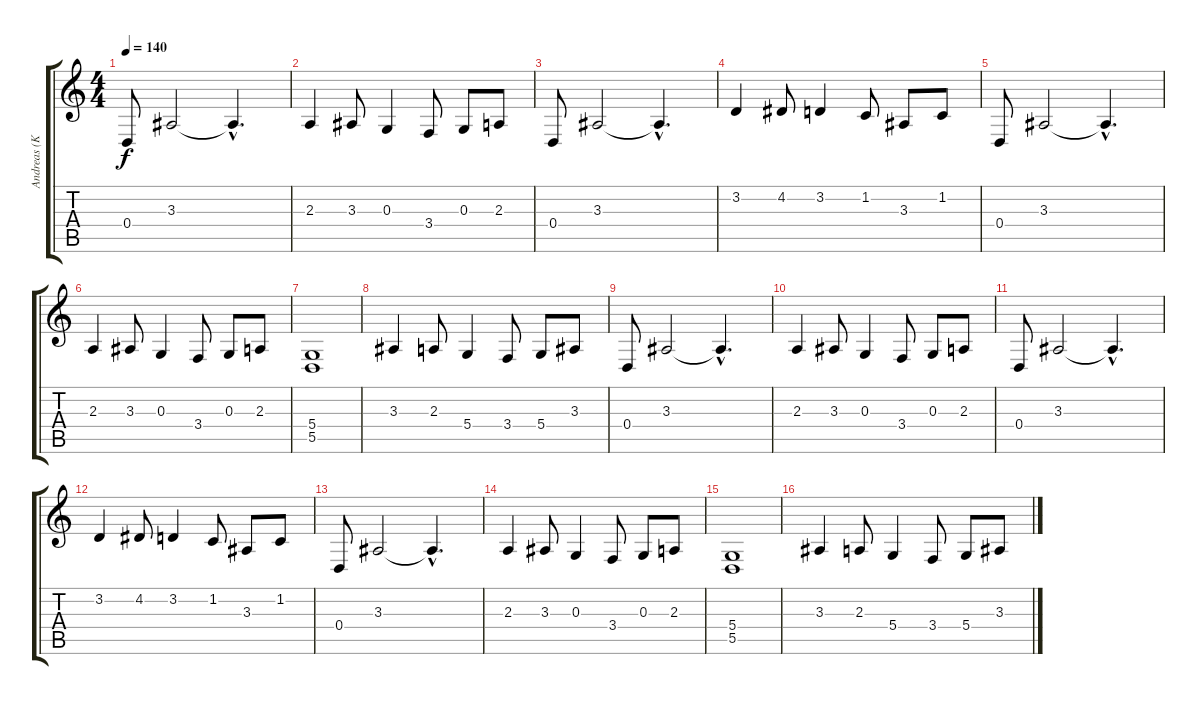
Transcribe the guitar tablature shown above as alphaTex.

\track ("Andreas (Keyboard)" "Andreas (K") {instrument tremolostrings}
\staff {score tabs}
\tuning (E4 B3 G3 D3 A2 E2) {hide}
\ts (4 4)
\tempo 140
\clef g2
\ks c
0.4.8{dy f} 3.3.2 3.3{hac t}.4{d} |
2.3.4 3.3.8 0.3.4 3.4.8 0.3.8 2.3.8 |
0.4.8 3.3.2 3.3{hac t}.4{d} |
3.2.4 4.2.8 3.2.4 1.2.8 3.3.8 1.2.8 |
0.4.8 3.3.2 3.3{hac t}.4{d} |
2.3.4 3.3.8 0.3.4 3.4.8 0.3.8 2.3.8 |
(5.4 5.5).1 |
3.3.4 2.3.8 5.4.4 3.4.8 5.4.8 3.3.8 |
0.4.8 3.3.2 3.3{hac t}.4{d} |
2.3.4 3.3.8 0.3.4 3.4.8 0.3.8 2.3.8 |
0.4.8 3.3.2 3.3{hac t}.4{d} |
3.2.4 4.2.8 3.2.4 1.2.8 3.3.8 1.2.8 |
0.4.8 3.3.2 3.3{hac t}.4{d} |
2.3.4 3.3.8 0.3.4 3.4.8 0.3.8 2.3.8 |
(5.4 5.5).1 |
3.3.4 2.3.8 5.4.4 3.4.8 5.4.8 3.3.8
